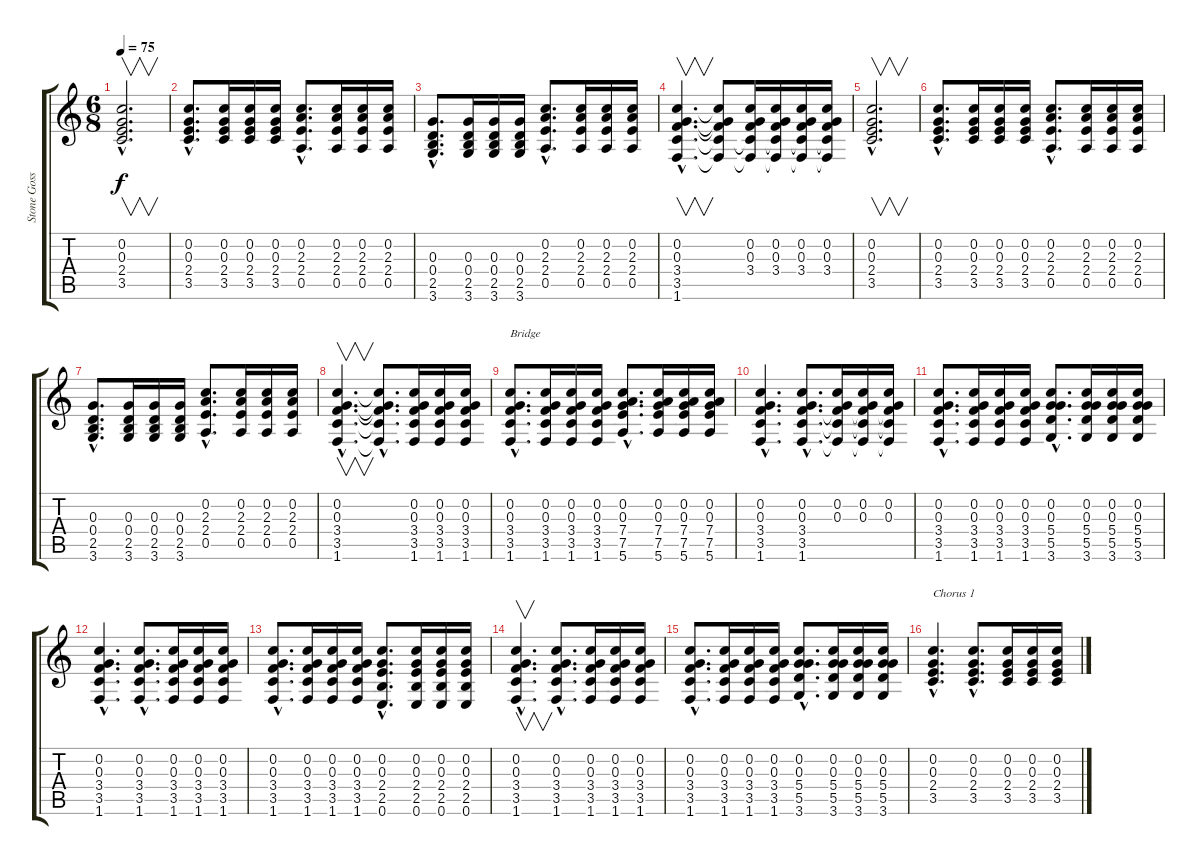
\track ("Stone Gossard" "Stone Goss") {instrument electricguitarclean}
\staff {score tabs}
\tuning (E4 C4 G3 D3 A2 E2) {hide}
\ts (6 8)
\tempo 75
\clef g2
\ks c
(0.2{hac} 0.3{hac} 2.4{hac} 3.5{hac}).2{v d dy f} |
(0.2{hac} 0.3{hac} 2.4{hac} 3.5{hac}).8{d} (0.2 0.3 2.4 3.5).16 (0.2 0.3 2.4 3.5).16 (0.2 0.3 2.4 3.5).16 (0.2{hac} 2.3{hac} 2.4{hac} 0.5{hac}).8{d} (0.2 2.3 2.4 0.5).16 (0.2 2.3 2.4 0.5).16 (0.2 2.3 2.4 0.5).16 |
(0.3{hac} 0.4{hac} 2.5{hac} 3.6{hac}).8{d} (0.3 0.4 2.5 3.6).16 (0.3 0.4 2.5 3.6).16 (0.3 0.4 2.5 3.6).16 (0.2{hac} 2.3{hac} 2.4{hac} 0.5{hac}).8{d} (0.2 2.3 2.4 0.5).16 (0.2 2.3 2.4 0.5).16 (0.2 2.3 2.4 0.5).16 |
(0.2{hac} 0.3{hac} 3.4{hac} 3.5{hac} 1.6{hac}).4{v d} (0.2{t} 0.3{t} 3.4{t} 3.5{t} 1.6{t}).8 (0.2 0.3 3.4 3.5{t} 1.6{t}).16 (0.2 0.3 3.4 3.5{t} 1.6{t}).16 (0.2 0.3 3.4 3.5{t} 1.6{t}).16 (0.2 0.3 3.4 3.5{t} 1.6{t}).16 |
(0.2{hac} 0.3{hac} 2.4{hac} 3.5{hac}).2{v d} |
(0.2{hac} 0.3{hac} 2.4{hac} 3.5{hac}).8{d} (0.2 0.3 2.4 3.5).16 (0.2 0.3 2.4 3.5).16 (0.2 0.3 2.4 3.5).16 (0.2{hac} 2.3{hac} 2.4{hac} 0.5{hac}).8{d} (0.2 2.3 2.4 0.5).16 (0.2 2.3 2.4 0.5).16 (0.2 2.3 2.4 0.5).16 |
(0.3{hac} 0.4{hac} 2.5{hac} 3.6{hac}).8{d} (0.3 0.4 2.5 3.6).16 (0.3 0.4 2.5 3.6).16 (0.3 0.4 2.5 3.6).16 (0.2{hac} 2.3{hac} 2.4{hac} 0.5{hac}).8{d} (0.2 2.3 2.4 0.5).16 (0.2 2.3 2.4 0.5).16 (0.2 2.3 2.4 0.5).16 |
(0.2{hac} 0.3{hac} 3.4{hac} 3.5{hac} 1.6{hac}).4{v d} (0.2{hac t} 0.3{hac t} 3.4{hac t} 3.5{hac t} 1.6{hac t}).8{d} (0.2 0.3 3.4 3.5 1.6).16 (0.2 0.3 3.4 3.5 1.6).16 (0.2 0.3 3.4 3.5 1.6).16 |
(0.2{hac} 0.3{hac} 3.4{hac} 3.5{hac} 1.6{hac}).8{d txt "Bridge"} (0.2 0.3 3.4 3.5 1.6).16 (0.2 0.3 3.4 3.5 1.6).16 (0.2 0.3 3.4 3.5 1.6).16 (0.2{hac} 0.3{hac} 7.4{hac} 7.5{hac} 5.6{hac}).8{d} (0.2 0.3 7.4 7.5 5.6).16 (0.2 0.3 7.4 7.5 5.6).16 (0.2 0.3 7.4 7.5 5.6).16 |
(0.2{hac} 0.3{hac} 3.4{hac} 3.5{hac} 1.6{hac}).4{d} (0.2{hac} 0.3{hac} 3.4{hac} 3.5{hac} 1.6{hac}).8{d} (0.2 0.3 3.4{t} 3.5{t} 1.6{t}).16 (0.2 0.3 3.4{t} 3.5{t} 1.6{t}).16 (0.2 0.3 3.4{t} 3.5{t} 1.6{t}).16 |
(0.2{hac} 0.3{hac} 3.4{hac} 3.5{hac} 1.6{hac}).8{d} (0.2 0.3 3.4 3.5 1.6).16 (0.2 0.3 3.4 3.5 1.6).16 (0.2 0.3 3.4 3.5 1.6).16 (0.2{hac} 0.3{hac} 5.4{hac} 5.5{hac} 3.6{hac}).8{d} (0.2 0.3 5.4 5.5 3.6).16 (0.2 0.3 5.4 5.5 3.6).16 (0.2 0.3 5.4 5.5 3.6).16 |
(0.2{hac} 0.3{hac} 3.4{hac} 3.5{hac} 1.6{hac}).4{d} (0.2{hac} 0.3{hac} 3.4{hac} 3.5{hac} 1.6{hac}).8{d} (0.2 0.3 3.4 3.5 1.6).16 (0.2 0.3 3.4 3.5 1.6).16 (0.2 0.3 3.4 3.5 1.6).16 |
(0.2{hac} 0.3{hac} 3.4{hac} 3.5{hac} 1.6{hac}).8{d} (0.2 0.3 3.4 3.5 1.6).16 (0.2 0.3 3.4 3.5 1.6).16 (0.2 0.3 3.4 3.5 1.6).16 (0.2{hac} 0.3{hac} 2.4{hac} 2.5{hac} 0.6{hac}).8{d} (0.2 0.3 2.4 2.5 0.6).16 (0.2 0.3 2.4 2.5 0.6).16 (0.2 0.3 2.4 2.5 0.6).16 |
(0.2{hac} 0.3{hac} 3.4{hac} 3.5{hac} 1.6{hac}).4{v d} (0.2{hac} 0.3{hac} 3.4{hac} 3.5{hac} 1.6{hac}).8{d} (0.2 0.3 3.4 3.5 1.6).16 (0.2 0.3 3.4 3.5 1.6).16 (0.2 0.3 3.4 3.5 1.6).16 |
(0.2{hac} 0.3{hac} 3.4{hac} 3.5{hac} 1.6{hac}).8{d} (0.2 0.3 3.4 3.5 1.6).16 (0.2 0.3 3.4 3.5 1.6).16 (0.2 0.3 3.4 3.5 1.6).16 (0.2{hac} 0.3{hac} 5.4{hac} 5.5{hac} 3.6{hac}).8{d} (0.2 0.3 5.4 5.5 3.6).16 (0.2 0.3 5.4 5.5 3.6).16 (0.2 0.3 5.4 5.5 3.6).16 |
(0.2{hac} 0.3{hac} 2.4{hac} 3.5{hac}).4{d txt "Chorus 1"} (0.2{hac} 0.3{hac} 2.4{hac} 3.5{hac}).8{d} (0.2 0.3 2.4 3.5).16 (0.2 0.3 2.4 3.5).16 (0.2 0.3 2.4 3.5).16
